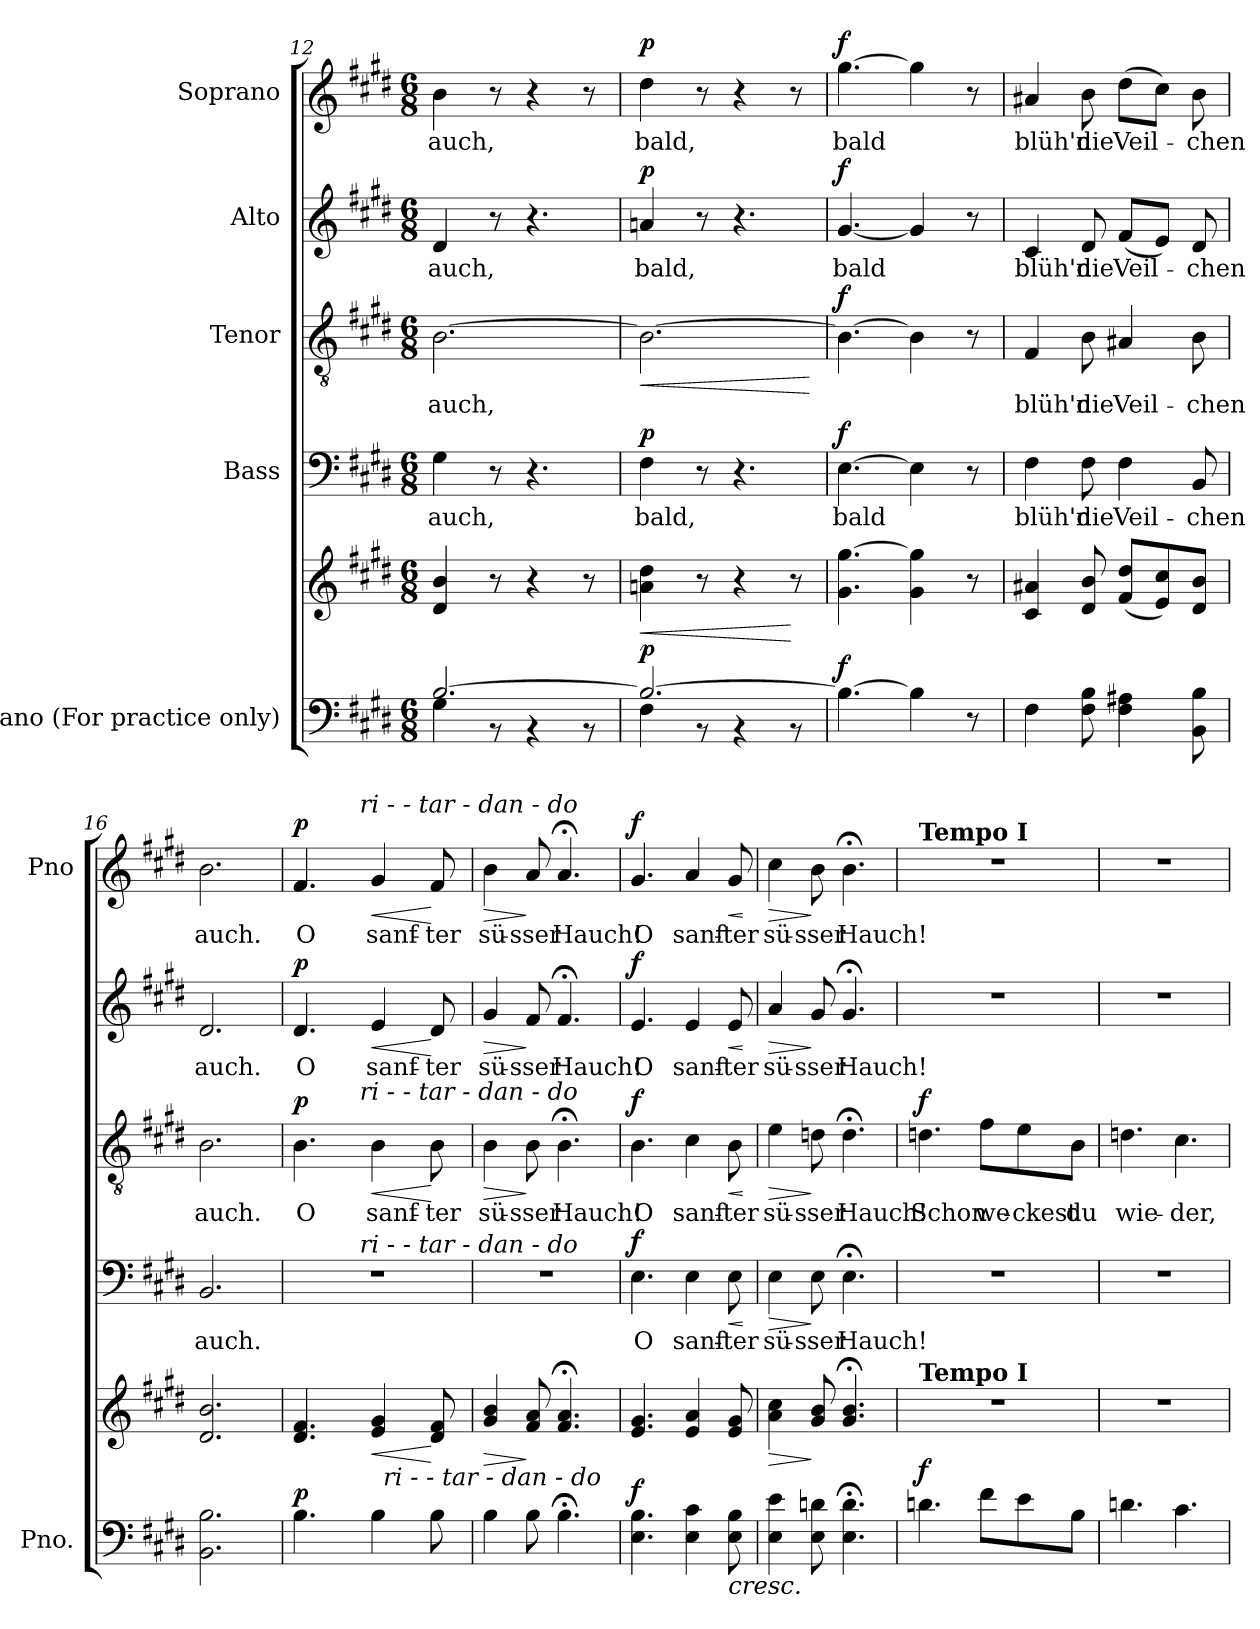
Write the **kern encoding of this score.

**kern	**kern	**dynam	**kern	**text	**dynam	**kern	**text	**dynam	**kern	**text	**dynam	**kern	**text	**dynam
*part5	*part5	*part5	*part4	*part4	*part4	*part3	*part3	*part3	*part2	*part2	*part2	*part1	*part1	*part1
*staff6	*staff5	*staff5/6	*staff4	*staff4	*staff4	*staff3	*staff3	*staff3	*staff2	*staff2	*staff2	*staff1	*staff1	*staff1
*I"Piano (For practice  only)	*	*	*I"Bass	*	*	*I"Tenor	*	*	*I"Alto	*	*	*I"Soprano	*	*
*I'Pno.	*	*	*	*	*	*	*	*	*	*	*	*I'Pno	*	*
*clefF4	*clefG2	*	*clefF4	*	*	*clefGv2	*	*	*clefG2	*	*	*clefG2	*	*
*k[f#c#g#d#]	*k[f#c#g#d#]	*	*k[f#c#g#d#]	*	*	*k[f#c#g#d#]	*	*	*k[f#c#g#d#]	*	*	*k[f#c#g#d#]	*	*
*E:	*E:	*	*E:	*	*	*E:	*	*	*E:	*	*	*E:	*	*
*M6/8	*M6/8	*	*M6/8	*	*	*M6/8	*	*	*M6/8	*	*	*M6/8	*	*
=12	=12	=12	=12	=12	=12	=12	=12	=12	=12	=12	=12	=12	=12	=12
*^	*	*	*	*	*	*	*	*	*	*	*	*	*	*
[>2.B/	4G#\	4d#/ 4b/	.	4G#\	auch,	.	[2.B\	auch,	.	4d#/	auch,	.	4b\	auch,	.
.	8r	8r	.	8r	.	.	.	.	.	8r	.	.	8r	.	.
.	4r	4r	.	4.r	.	.	.	.	.	4.r	.	.	4r	.	.
.	8r	8r	.	.	.	.	.	.	.	.	.	.	8r	.	.
=13	=13	=13	=13	=13	=13	=13	=13	=13	=13	=13	=13	=13	=13	=13	=13
!	!	!	!LO:HP:b	!	!	!	!	!	!LO:HP:b	!	!	!	!	!	!
!	!	!	!LO:DY:n=1:a=2	!	!	!LO:DY:a	!	!	!	!	!	!LO:DY:a	!	!	!LO:DY:a
2.B/_	4F#\	4an\ 4dd#\	< p	4F#\	bald,	p	2.B\_	.	<	4an/	bald,	p	4dd#\	bald,	p
.	8r	8r	.	8r	.	.	.	.	.	8r	.	.	8r	.	.
.	4r	4r	.	4.r	.	.	.	.	.	4.r	.	.	4r	.	.
.	8r	8r	[	.	.	.	.	.	.	.	.	.	8r	.	.
*v	*v	*	*	*	*	*	*	*	*	*	*	*	*	*	*
.	.	.	.	.	.	.	.	[	.	.	.	.	.	.
=14	=14	=14	=14	=14	=14	=14	=14	=14	=14	=14	=14	=14	=14	=14
!	!	!LO:DY:a=2	!	!	!LO:DY:a	!	!	!LO:DY:a	!	!	!LO:DY:a	!	!	!LO:DY:a
4.B\_	4.g#\ [4.gg#\	f	[4.E\	bald	f	4.B\_	.	f	[4.g#/	bald	f	[4.gg#\	bald	f
4B\]	4g#\ 4gg#\]	.	4E\]	.	.	4B\]	.	.	4g#/]	.	.	4gg#\]	.	.
8r	8r	.	8r	.	.	8r	.	.	8r	.	.	8r	.	.
=15	=15	=15	=15	=15	=15	=15	=15	=15	=15	=15	=15	=15	=15	=15
4F#\	4c#/ 4a#X/	.	4F#\	blüh'n	.	4F#/	blüh'n	.	4c#/	blüh'n	.	4a#X/	blüh'n	.
8F#\ 8B\	8d#/ 8b/	.	8F#\	die	.	8B\	die	.	8d#/	die	.	8b\	die	.
4F#\ 4A#X\	(8f#/ 8dd#/L	.	4F#\	Veil-	.	4A#X/	Veil-	.	(8f#/L	Veil-	.	(8dd#\L	Veil-	.
.	8e/ 8cc#/)	.	.	.	.	.	.	.	8e/J)	.	.	8cc#\J)	.	.
8BB\ 8B\	8d#/ 8b/J	.	8BB/	-chen	.	8B\	-chen	.	8d#/	-chen	.	8b\	-chen	.
!!LO:LB:g=z
=16	=16	=16	=16	=16	=16	=16	=16	=16	=16	=16	=16	=16	=16	=16
2.BB\ 2.B\	2.d#/ 2.b/	.	2.BB/	auch.	.	2.B\	auch.	.	2.d#/	auch.	.	2.b\	auch.	.
=17	=17	=17	=17	=17	=17	=17	=17	=17	=17	=17	=17	=17	=17	=17
!	!	!LO:DY:a=2	!	!	!	!	!	!LO:DY:a	!	!	!LO:DY:a	!	!	!LO:DY:a
*^	*	*	*^	*	*	*^	*	*	*	*	*	*^	*	*
4.B\	4ryy	4.d#/ 4.f#/	p	2.r	4ryy	.	.	4.B\	4ryy	O	p	4.d#/	O	p	4.f#/	4ryy	O	p
.	8ryy	.	.	.	16.ryy	.	.	.	16.ryy	.	.	.	.	.	.	16.ryy	.	.
!	!	!	!	!	!	!	!	!	!	!	!	!	!	!	!	!LO:TX:a:i:t=ri -     - tar  -  dan  -   do	!	!
!	!	!	!	!	!	!	!	!	!LO:TX:a:i:t=ri -     - tar  -  dan  -   do	!	!	!	!	!	!	!	!	!
!	!	!	!	!	!LO:TX:a:i:t=ri -     - tar  -  dan  -   do	!	!	!	!	!	!	!	!	!	!	!	!	!
.	.	.	.	.	4ryy	.	.	.	4ryy	.	.	.	.	.	.	4ryy	.	.
!	!	!	!LO:HP:b	!	!	!	!	!	!	!	!LO:HP:b	!	!	!LO:HP:b	!	!	!	!LO:HP:b
4B\	32ryy	4e/ 4g#/	<	.	.	.	.	4B\	.	sanf-	<	4e/	sanf-	<	4g#/	.	sanf-	<
!	!LO:TX:a:i:t=ri -     - tar  -  dan  -   do	!	!	!	!	!	!	!	!	!	!	!	!	!	!	!	!	!
.	4ryy	.	.	.	.	.	.	.	.	.	.	.	.	.	.	.	.	.
.	.	.	.	.	8ryy	.	.	.	8ryy	.	.	.	.	.	.	8ryy	.	.
8B\	.	8d#/ 8f#/	[	.	.	.	.	8B\	.	-ter	[	8d#/	-ter	[	8f#/	.	-ter	[
.	16.ryy	.	.	.	.	.	.	.	.	.	.	.	.	.	.	.	.	.
.	.	.	.	.	32ryy	.	.	.	32ryy	.	.	.	.	.	.	32ryy	.	.
=18	=18	=18	=18	=18	=18	=18	=18	=18	=18	=18	=18	=18	=18	=18	=18	=18	=18	=18
!	!	!	!LO:HP:b	!	!	!	!	!	!	!	!LO:HP:b	!	!	!LO:HP:b	!	!	!	!LO:HP:b
*	*	*	*	*v	*v	*	*	*	*	*	*	*	*	*	*v	*v	*	*
*v	*v	*	*	*	*	*	*v	*v	*	*	*	*	*	*	*	*
4B\	4g#/ 4b/	>	2.r	.	.	4B\	sü-	>	4g#/	sü-	>	4b\	sü-	>
8B\	8f#/ 8a/	]	.	.	.	8B\	-sser	]	8f#/	-sser	]	8a/	-sser	]
4.B;\	4.f#/;< 4.a/;<	.	.	.	.	4.B;<\	Hauch!	.	4.f#;</	Hauch!	.	4.a;</	Hauch!	.
=19	=19	=19	=19	=19	=19	=19	=19	=19	=19	=19	=19	=19	=19	=19
!	!	!LO:DY:a=2	!	!	!LO:DY:a	!	!	!LO:DY:a	!	!	!LO:DY:a	!	!	!LO:DY:a
4.E\ 4.B\	4.e/ 4.g#/	f	4.E\	O	f	4.B\	O	f	4.e/	O	f	4.g#/	O	f
4E\ 4c#\	4e/ 4a/	.	4E\	sanf-	.	4c#\	sanf-	.	4e/	sanf-	.	4a/	sanf-	.
!	!	!LO:HP:b=2	!	!	!LO:HP:b	!	!	!LO:HP:b	!	!	!LO:HP:b	!	!	!LO:HP:b
8E\ 8B\	8e/ 8g#/	<	8E\	-ter	<	8B\	-ter	<	8e/	-ter	<	8g#/	-ter	<
.	.	.	.	.	[	.	.	[	.	.	[	.	.	[
=20	=20	=20	=20	=20	=20	=20	=20	=20	=20	=20	=20	=20	=20	=20
!	!	!LO:HP:b	!	!	!LO:HP:b	!	!	!LO:HP:b	!	!	!LO:HP:b	!	!	!LO:HP:b
4E\ 4e\	4a\ 4cc#\	>	4E\	sü-	>	4e\	sü-	>	4a/	sü-	>	4cc#\	sü-	>
8E\ 8dn\	8g#/ 8b/	]	8E\	-sser	]	8dn\	-sser	]	8g#/	-sser	]	8b\	-sser	]
4.E\; 4.d\;	4.g#/;< 4.b/;<	.	4.E;<\	Hauch!	.	4.d;<\	Hauch!	.	4.g#;</	Hauch!	.	4.b;<\	Hauch!	.
.	.	[	.	.	.	.	.	.	.	.	.	.	.	.
!!LO:PB:g=z
=21	=21	=21	=21	=21	=21	=21	=21	=21	=21	=21	=21	=21	=21	=21
!	!	!	!	!	!	!	!	!	!	!	!	!LO:TX:a:B:t=Tempo I	!	!
!	!LO:TX:a:B:t=Tempo I	!	!	!	!	!	!	!	!	!	!	!	!	!
!	!	!LO:DY:a=2	!	!	!	!	!	!LO:DY:a	!	!	!	!	!	!
4.dn\	2.r	f	2.r	.	.	4.dn\	Schon	f	2.r	.	.	2.r	.	.
8f#\L	.	.	.	.	.	8f#\L	we-	.	.	.	.	.	.	.
8e\	.	.	.	.	.	8e\	-ckest	.	.	.	.	.	.	.
8B\J	.	.	.	.	.	8B\J	du	.	.	.	.	.	.	.
=22	=22	=22	=22	=22	=22	=22	=22	=22	=22	=22	=22	=22	=22	=22
4.dn\	2.r	.	2.r	.	.	4.dn\	wie-	.	2.r	.	.	2.r	.	.
4.c#\	.	.	.	.	.	4.c#\	-der,	.	.	.	.	.	.	.
=	=	=	=	=	=	=	=	=	=	=	=	=	=	=
*-	*-	*-	*-	*-	*-	*-	*-	*-	*-	*-	*-	*-	*-	*-
